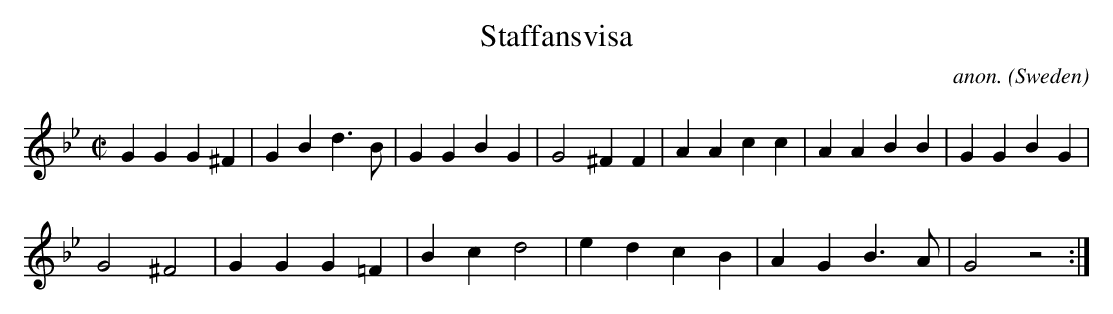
X:1
T:Staffansvisa
C:anon.
O:Sweden
M:C|
L:1/4
K:Gm
GGG^F|GBd>B|GGBG|G2^FF|AAcc|AABB|GGBG|
G2^F2|GGG=F|Bcd2|edcB|AGB>A|G2 z2:|]
